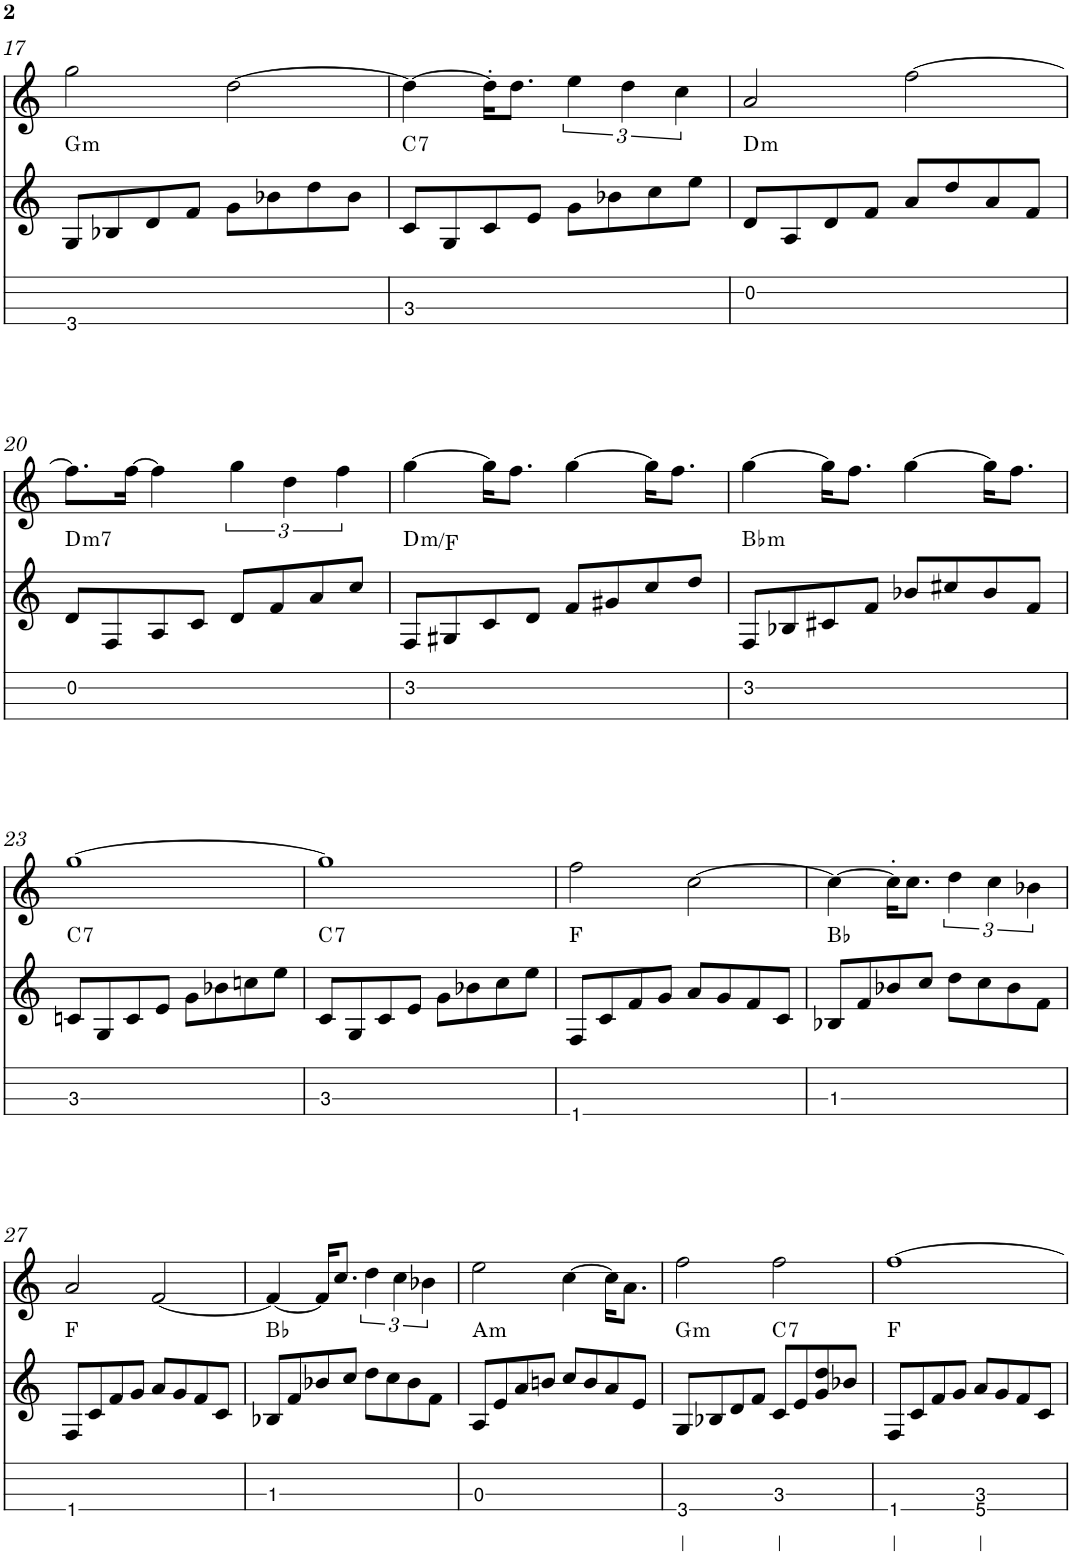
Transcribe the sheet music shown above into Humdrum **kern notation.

**kern	**kern	**harte	**kern
*part3	*part2	*part2	*part1
*staff3	*staff2	*	*staff1
*I"Bass Guitar	*I"Guitar	*	*I"Mandolin
!!LO:PB:g=z
*	*clefG2	*	*clefG2
*	*Trd7c12	*	*
*k[]	*k[]	*	*k[]
*M4/4	*M4/4	*	*M4/4
=17	=17	=17	=17
!	!	!LO:H:kt=m	!
1GGG	8G/L	G:min	2gg\
.	8B-X/	.	.
.	8d/	.	.
.	8f/J	.	.
.	8g\L	.	[2dd\
.	8b-X\	.	.
.	8dd\	.	.
.	8b-\J	.	.
=18	=18	=18	=18
!	!	!LO:H:kt=7	!
1CC	8c/L	C:7	4dd\_
.	8G/	.	.
.	8c/	.	16dd'\KL]
.	.	.	8.dd\J
.	8e/J	.	.
.	8g\L	.	6ee\
.	8b-X\	.	.
.	.	.	6dd\
.	8cc\	.	.
.	.	.	6cc\
.	8ee\J	.	.
=19	=19	=19	=19
!	!	!LO:H:kt=m	!
1DD	8d/L	D:min	2a/
.	8A/	.	.
.	8d/	.	.
.	8f/J	.	.
.	8a/L	.	[2ff\
.	8dd/	.	.
.	8a/	.	.
.	8f/J	.	.
!!LO:LB:g=z
=20	=20	=20	=20
!	!	!LO:H:kt=m7	!
1DD	8d/L	D:min7	8.ff\L]
.	8F/	.	.
.	.	.	[16ff\Jk
.	8A/	.	4ff\]
.	8c/J	.	.
.	8d/L	.	6gg\
.	8f/	.	.
.	.	.	6dd\
.	8a/	.	.
.	.	.	6ff\
.	8cc/J	.	.
=21	=21	=21	=21
!	!	!LO:H:kt=m	!
1FF	8F/L	D:min/b3	[4gg\
.	8G#X/	.	.
.	8c/	.	16gg\KL]
.	.	.	8.ff\J
.	8d/J	.	.
.	8f/L	.	[4gg\
.	8g#X/	.	.
.	8cc/	.	16gg\KL]
.	.	.	8.ff\J
.	8dd/J	.	.
=22	=22	=22	=22
!	!	!LO:H:kt=m	!
1FF	8F/L	Bb:min	[4gg\
.	8B-X/	.	.
.	8c#X/	.	16gg\KL]
.	.	.	8.ff\J
.	8f/J	.	.
.	8b-X/L	.	[4gg\
.	8cc#X/	.	.
.	8b-/	.	16gg\KL]
.	.	.	8.ff\J
.	8f/J	.	.
!!LO:LB:g=z
=23	=23	=23	=23
!	!	!LO:H:kt=7	!
1CC	8cn/L	C:7	[1gg
.	8G/	.	.
.	8c/	.	.
.	8e/J	.	.
.	8g\L	.	.
.	8b-X\	.	.
.	8ccn\	.	.
.	8ee\J	.	.
=24	=24	=24	=24
!	!	!LO:H:kt=7	!
1CC	8c/L	C:7	1gg]
.	8G/	.	.
.	8c/	.	.
.	8e/J	.	.
.	8g\L	.	.
.	8b-X\	.	.
.	8cc\	.	.
.	8ee\J	.	.
=25	=25	=25	=25
1FFF	8F/L	F:maj	2ff\
.	8c/	.	.
.	8f/	.	.
.	8g/J	.	.
.	8a/L	.	[2cc\
.	8g/	.	.
.	8f/	.	.
.	8c/J	.	.
=26	=26	=26	=26
1BBB-	8B-X/L	Bb:maj	4cc\_
.	8f/	.	.
.	8b-X/	.	16cc'\KL]
.	.	.	8.cc\J
.	8cc/J	.	.
.	8dd\L	.	6dd\
.	8cc\	.	.
.	.	.	6cc\
.	8b-\	.	.
.	.	.	6b-X\
.	8f\J	.	.
!!LO:LB:g=z
=27	=27	=27	=27
1FFF	8F/L	F:maj	2a/
.	8c/	.	.
.	8f/	.	.
.	8g/J	.	.
.	8a/L	.	[2f/
.	8g/	.	.
.	8f/	.	.
.	8c/J	.	.
=28	=28	=28	=28
1BBB-	8B-X/L	Bb:maj	4f/_
.	8f/	.	.
.	8b-X/	.	16f/KL]
.	.	.	8.cc/J
.	8cc/J	.	.
.	8dd\L	.	6dd\
.	8cc\	.	.
.	.	.	6cc\
.	8b-\	.	.
.	.	.	6b-X\
.	8f\J	.	.
=29	=29	=29	=29
!	!	!LO:H:kt=m	!
1AAA	8A/L	A:min	2ee\
.	8e/	.	.
.	8a/	.	.
.	8bn/J	.	.
.	8cc/L	.	[4cc\
.	8b/	.	.
.	8a/	.	16cc\KL]
.	.	.	8.a\J
.	8e/J	.	.
=30	=30	=30	=30
!	!	!LO:H:kt=m	!
2GGG\	8G/L	G:min	2ff\
.	8B-X/	.	.
.	8d/	.	.
.	8f/J	.	.
!	!	!LO:H:kt=7	!
2CC\	8c/L	C:7	2ff\
.	8e/	.	.
.	8g/ 8dd/	.	.
.	8b-X/J	.	.
=31	=31	=31	=31
2FFF\	8F/L	F:maj	[1ff
.	8c/	.	.
.	8f/	.	.
.	8g/J	.	.
2AAA\ 2CC\	8a/L	.	.
.	8g/	.	.
.	8f/	.	.
.	8c/J	.	.
=	=	=	=
*-	*-	*-	*-
